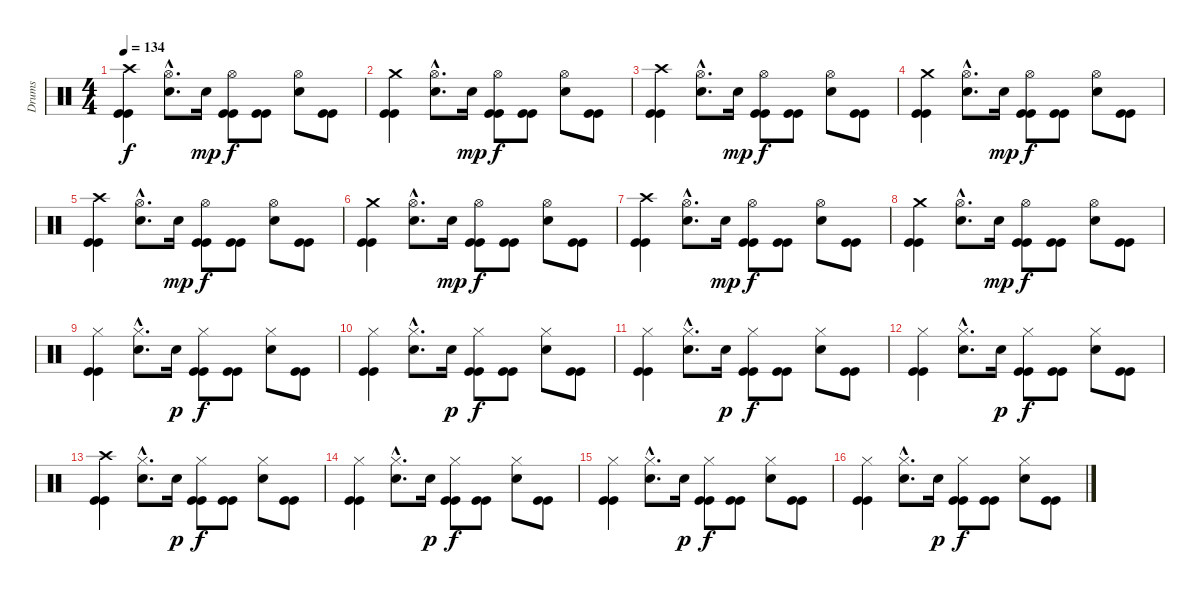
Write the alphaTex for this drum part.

\track ("Drums" "Drums") {instrument percussion}
\staff {score}
\articulation defaults
\ts (4 4)
\tempo 134
\clef neutral
\ks c
("Crash high (hit)" "Kick (hit)" "Kick (hit)").4{dy f} ("Hi-Hat (open)"{hac} "Electric Snare (hit)"{hac}).8{d} "Electric Snare (hit)".16{dy mp} ("Hi-Hat (open)" "Kick (hit)" "Kick (hit)").8{dy f} ("Kick (hit)" "Kick (hit)").8 ("Hi-Hat (open)" "Electric Snare (hit)").8 ("Kick (hit)" "Kick (hit)").8 |
("Crash medium (hit)" "Kick (hit)" "Kick (hit)").4 ("Hi-Hat (open)"{hac} "Electric Snare (hit)"{hac}).8{d} "Electric Snare (hit)".16{dy mp} ("Hi-Hat (open)" "Kick (hit)" "Kick (hit)").8{dy f} ("Kick (hit)" "Kick (hit)").8 ("Hi-Hat (open)" "Electric Snare (hit)").8 ("Kick (hit)" "Kick (hit)").8 |
("Crash high (hit)" "Kick (hit)" "Kick (hit)").4 ("Hi-Hat (open)"{hac} "Electric Snare (hit)"{hac}).8{d} "Electric Snare (hit)".16{dy mp} ("Hi-Hat (open)" "Kick (hit)" "Kick (hit)").8{dy f} ("Kick (hit)" "Kick (hit)").8 ("Hi-Hat (open)" "Electric Snare (hit)").8 ("Kick (hit)" "Kick (hit)").8 |
("Crash medium (hit)" "Kick (hit)" "Kick (hit)").4 ("Hi-Hat (open)"{hac} "Electric Snare (hit)"{hac}).8{d} "Electric Snare (hit)".16{dy mp} ("Hi-Hat (open)" "Kick (hit)" "Kick (hit)").8{dy f} ("Kick (hit)" "Kick (hit)").8 ("Hi-Hat (open)" "Electric Snare (hit)").8 ("Kick (hit)" "Kick (hit)").8 |
("Crash high (hit)" "Kick (hit)" "Kick (hit)").4 ("Hi-Hat (open)"{hac} "Electric Snare (hit)"{hac}).8{d} "Electric Snare (hit)".16{dy mp} ("Hi-Hat (open)" "Kick (hit)" "Kick (hit)").8{dy f} ("Kick (hit)" "Kick (hit)").8 ("Hi-Hat (open)" "Electric Snare (hit)").8 ("Kick (hit)" "Kick (hit)").8 |
("Crash medium (hit)" "Kick (hit)" "Kick (hit)").4 ("Hi-Hat (open)"{hac} "Electric Snare (hit)"{hac}).8{d} "Electric Snare (hit)".16{dy mp} ("Hi-Hat (open)" "Kick (hit)" "Kick (hit)").8{dy f} ("Kick (hit)" "Kick (hit)").8 ("Hi-Hat (open)" "Electric Snare (hit)").8 ("Kick (hit)" "Kick (hit)").8 |
("Crash high (hit)" "Kick (hit)" "Kick (hit)").4 ("Hi-Hat (open)"{hac} "Electric Snare (hit)"{hac}).8{d} "Electric Snare (hit)".16{dy mp} ("Hi-Hat (open)" "Kick (hit)" "Kick (hit)").8{dy f} ("Kick (hit)" "Kick (hit)").8 ("Hi-Hat (open)" "Electric Snare (hit)").8 ("Kick (hit)" "Kick (hit)").8 |
("Crash medium (hit)" "Kick (hit)" "Kick (hit)").4 ("Hi-Hat (open)"{hac} "Electric Snare (hit)"{hac}).8{d} "Electric Snare (hit)".16{dy mp} ("Hi-Hat (open)" "Kick (hit)" "Kick (hit)").8{dy f} ("Kick (hit)" "Kick (hit)").8 ("Hi-Hat (open)" "Electric Snare (hit)").8 ("Kick (hit)" "Kick (hit)").8 |
("Hi-Hat (closed)" "Kick (hit)" "Kick (hit)").4 ("Hi-Hat (closed)"{hac} "Electric Snare (hit)"{hac}).8{d} "Electric Snare (hit)".16{dy p} ("Hi-Hat (closed)" "Kick (hit)" "Kick (hit)").8{dy f} ("Kick (hit)" "Kick (hit)").8 ("Hi-Hat (closed)" "Electric Snare (hit)").8 ("Kick (hit)" "Kick (hit)").8 |
("Hi-Hat (closed)" "Kick (hit)" "Kick (hit)").4 ("Hi-Hat (closed)"{hac} "Electric Snare (hit)"{hac}).8{d} "Electric Snare (hit)".16{dy p} ("Hi-Hat (closed)" "Kick (hit)" "Kick (hit)").8{dy f} ("Kick (hit)" "Kick (hit)").8 ("Hi-Hat (closed)" "Electric Snare (hit)").8 ("Kick (hit)" "Kick (hit)").8 |
("Hi-Hat (closed)" "Kick (hit)" "Kick (hit)").4 ("Hi-Hat (closed)"{hac} "Electric Snare (hit)"{hac}).8{d} "Electric Snare (hit)".16{dy p} ("Hi-Hat (closed)" "Kick (hit)" "Kick (hit)").8{dy f} ("Kick (hit)" "Kick (hit)").8 ("Hi-Hat (closed)" "Electric Snare (hit)").8 ("Kick (hit)" "Kick (hit)").8 |
("Hi-Hat (closed)" "Kick (hit)" "Kick (hit)").4 ("Hi-Hat (closed)"{hac} "Electric Snare (hit)"{hac}).8{d} "Electric Snare (hit)".16{dy p} ("Hi-Hat (closed)" "Kick (hit)" "Kick (hit)").8{dy f} ("Kick (hit)" "Kick (hit)").8 ("Hi-Hat (closed)" "Electric Snare (hit)").8 ("Kick (hit)" "Kick (hit)").8 |
("Crash high (hit)" "Kick (hit)" "Kick (hit)").4 ("Hi-Hat (closed)"{hac} "Electric Snare (hit)"{hac}).8{d} "Electric Snare (hit)".16{dy p} ("Hi-Hat (closed)" "Kick (hit)" "Kick (hit)").8{dy f} ("Kick (hit)" "Kick (hit)").8 ("Hi-Hat (closed)" "Electric Snare (hit)").8 ("Kick (hit)" "Kick (hit)").8 |
("Hi-Hat (closed)" "Kick (hit)" "Kick (hit)").4 ("Hi-Hat (closed)"{hac} "Electric Snare (hit)"{hac}).8{d} "Electric Snare (hit)".16{dy p} ("Hi-Hat (closed)" "Kick (hit)" "Kick (hit)").8{dy f} ("Kick (hit)" "Kick (hit)").8 ("Hi-Hat (closed)" "Electric Snare (hit)").8 ("Kick (hit)" "Kick (hit)").8 |
("Hi-Hat (closed)" "Kick (hit)" "Kick (hit)").4 ("Hi-Hat (closed)"{hac} "Electric Snare (hit)"{hac}).8{d} "Electric Snare (hit)".16{dy p} ("Hi-Hat (closed)" "Kick (hit)" "Kick (hit)").8{dy f} ("Kick (hit)" "Kick (hit)").8 ("Hi-Hat (closed)" "Electric Snare (hit)").8 ("Kick (hit)" "Kick (hit)").8 |
("Hi-Hat (closed)" "Kick (hit)" "Kick (hit)").4 ("Hi-Hat (closed)"{hac} "Electric Snare (hit)"{hac}).8{d} "Electric Snare (hit)".16{dy p} ("Hi-Hat (closed)" "Kick (hit)" "Kick (hit)").8{dy f} ("Kick (hit)" "Kick (hit)").8 ("Hi-Hat (closed)" "Electric Snare (hit)").8 ("Kick (hit)" "Kick (hit)").8
